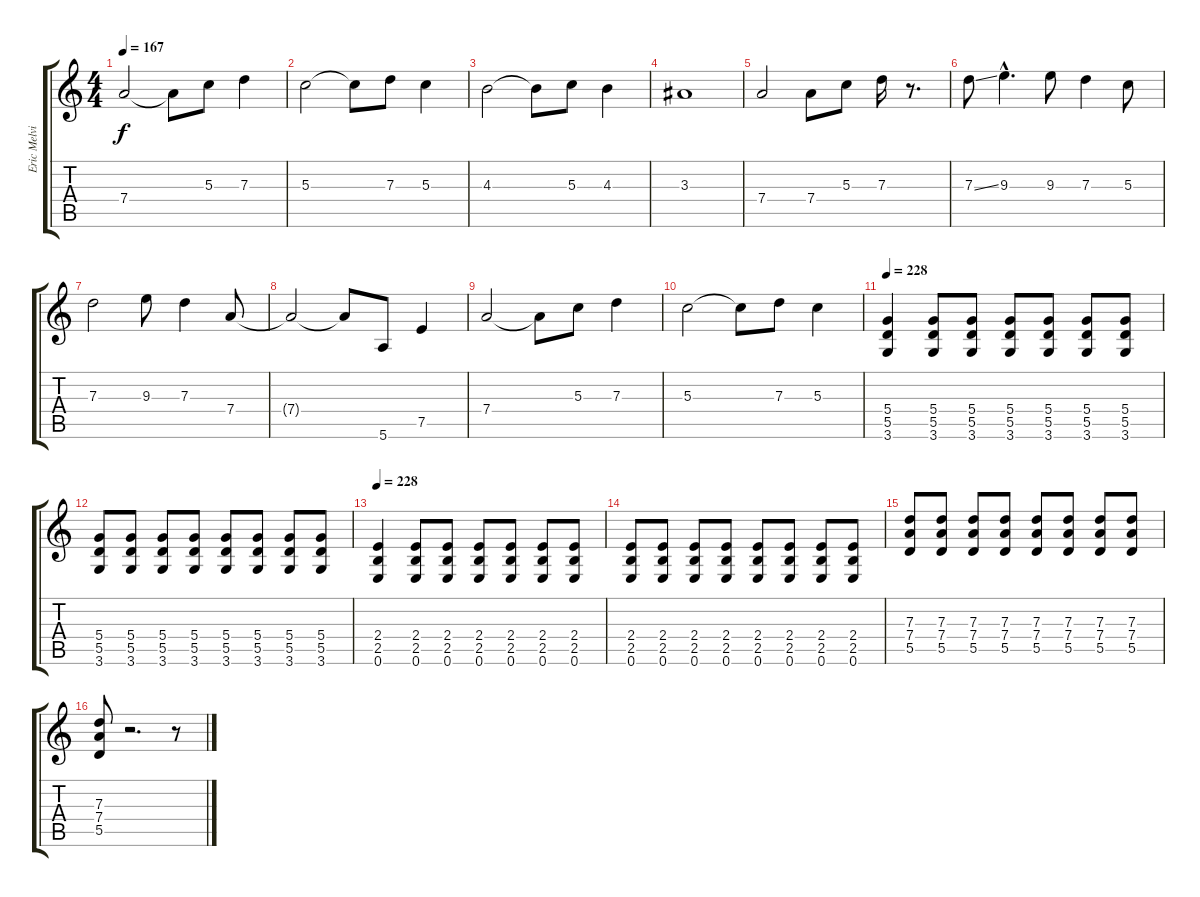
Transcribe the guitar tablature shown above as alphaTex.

\track ("Eric Melvin" "Eric Melvi") {instrument distortionguitar}
\staff {score tabs}
\tuning (E4 B3 G3 D3 A2 E2) {hide}
\ts (4 4)
\tempo 167
\clef g2
\ks c
7.4.2{dy f} 7.4{t}.8 5.3.8 7.3.4 |
5.3.2 5.3{t}.8 7.3.8 5.3.4 |
4.3.2 4.3{t}.8 5.3.8 4.3.4 |
3.3.1 |
7.4.2{balance 1 instrument electricguitarclean} 7.4.8 5.3.8 7.3.16 r.8{d} |
7.3{ss}.8 9.3{hac}.4{d} 9.3.8 7.3.4 5.3.8 |
7.3.2 9.3.8 7.3.4 7.4.8 |
7.4{t}.2 7.4{t}.8 5.6.8 7.5.4 |
7.4.2 7.4{t}.8 5.3.8 7.3.4 |
5.3.2 5.3{t}.8 7.3.8 5.3.4 |
\tempo 228
(5.4 5.5 3.6).4{volume 14 balance 3 instrument distortionguitar} (5.4 5.5 3.6).8 (5.4 5.5 3.6).8 (5.4 5.5 3.6).8 (5.4 5.5 3.6).8 (5.4 5.5 3.6).8 (5.4 5.5 3.6).8 |
(5.4 5.5 3.6).8 (5.4 5.5 3.6).8 (5.4 5.5 3.6).8 (5.4 5.5 3.6).8 (5.4 5.5 3.6).8 (5.4 5.5 3.6).8 (5.4 5.5 3.6).8 (5.4 5.5 3.6).8 |
\tempo 228
(2.4 2.5 0.6).4{volume 14 balance 3 instrument distortionguitar} (2.4 2.5 0.6).8 (2.4 2.5 0.6).8 (2.4 2.5 0.6).8 (2.4 2.5 0.6).8 (2.4 2.5 0.6).8 (2.4 2.5 0.6).8 |
(2.4 2.5 0.6).8 (2.4 2.5 0.6).8 (2.4 2.5 0.6).8 (2.4 2.5 0.6).8 (2.4 2.5 0.6).8 (2.4 2.5 0.6).8 (2.4 2.5 0.6).8 (2.4 2.5 0.6).8 |
(7.3 7.4 5.5).8 (7.3 7.4 5.5).8 (7.3 7.4 5.5).8 (7.3 7.4 5.5).8 (7.3 7.4 5.5).8 (7.3 7.4 5.5).8 (7.3 7.4 5.5).8 (7.3 7.4 5.5).8 |
(7.3 7.4 5.5).8 r.2{d} r.8
